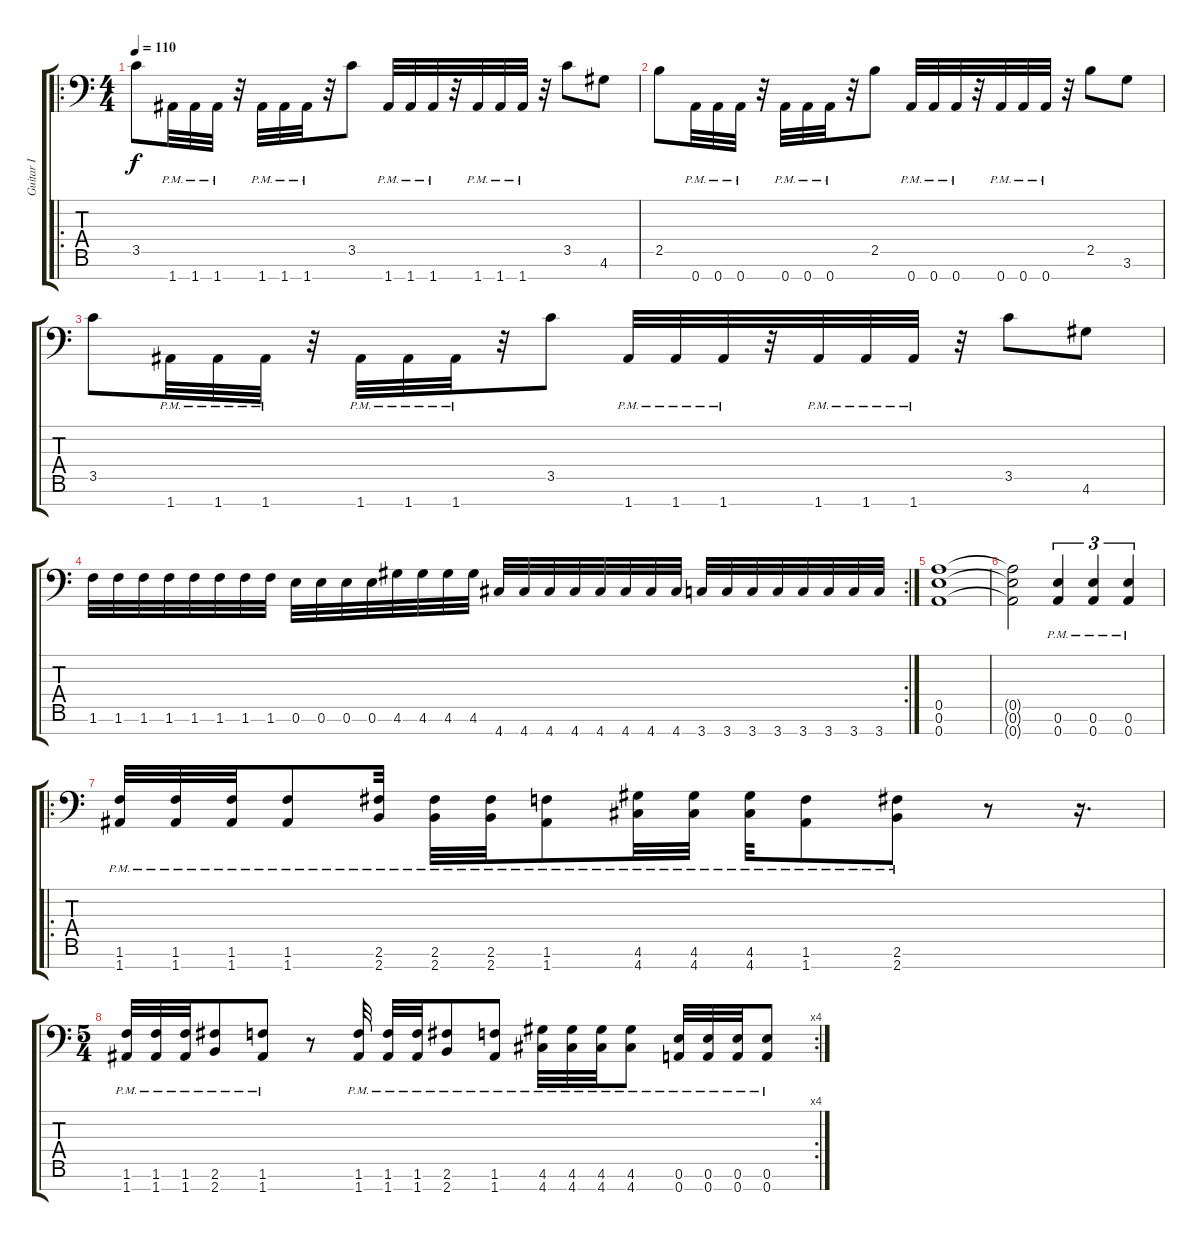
\track ("Guitar I" "Guitar I") {instrument distortionguitar}
\staff {score tabs}
\tuning (E4 B3 G3 D3 A2 E2 A1) {hide}
\ro
\ts (4 4)
\tempo 110
\clef f4
\ks c
3.5.8{dy f} 1.7{pm}.32 1.7{pm}.32 1.7{pm}.32 r.32 1.7{pm}.32 1.7{pm}.32 1.7{pm}.32 r.32 3.5.8 1.7{pm}.32 1.7{pm}.32 1.7{pm}.32 r.32 1.7{pm}.32 1.7{pm}.32 1.7{pm}.32 r.32 3.5.8 4.6.8 |
2.5.8 0.7{pm}.32 0.7{pm}.32 0.7{pm}.32 r.32 0.7{pm}.32 0.7{pm}.32 0.7{pm}.32 r.32 2.5.8 0.7{pm}.32 0.7{pm}.32 0.7{pm}.32 r.32 0.7{pm}.32 0.7{pm}.32 0.7{pm}.32 r.32 2.5.8 3.6.8 |
3.5.8 1.7{pm}.32 1.7{pm}.32 1.7{pm}.32 r.32 1.7{pm}.32 1.7{pm}.32 1.7{pm}.32 r.32 3.5.8 1.7{pm}.32 1.7{pm}.32 1.7{pm}.32 r.32 1.7{pm}.32 1.7{pm}.32 1.7{pm}.32 r.32 3.5.8 4.6.8 |
\rc 2
1.6.32 1.6.32 1.6.32 1.6.32 1.6.32 1.6.32 1.6.32 1.6.32 0.6.32 0.6.32 0.6.32 0.6.32 4.6.32 4.6.32 4.6.32 4.6.32 4.7.32 4.7.32 4.7.32 4.7.32 4.7.32 4.7.32 4.7.32 4.7.32 3.7.32 3.7.32 3.7.32 3.7.32 3.7.32 3.7.32 3.7.32 3.7.32 |
(0.5 0.6 0.7).1 |
(0.5{t} 0.6{t} 0.7{t}).2 (0.6{pm} 0.7{pm}).4{tu (3 2)} (0.6{pm} 0.7{pm}).4{tu (3 2)} (0.6{pm} 0.7{pm}).4{tu (3 2)} |
\ro
(1.6{pm} 1.7{pm}).32 (1.6{pm} 1.7{pm}).32 (1.6{pm} 1.7{pm}).32 (1.6{pm} 1.7{pm}).8 (2.6{pm} 2.7{pm}).32 (2.6{pm} 2.7{pm}).32 (2.6{pm} 2.7{pm}).32 (1.6{pm} 1.7{pm}).8 (4.6{pm} 4.7{pm}).32 (4.6{pm} 4.7{pm}).32 (4.6{pm} 4.7{pm}).32 (1.6{pm} 1.7{pm}).8 (2.6{pm} 2.7{pm}).8 r.8 r.16{d} |
\rc 4
\ts (5 4)
(1.6{pm} 1.7{pm}).32 (1.6{pm} 1.7{pm}).32 (1.6{pm} 1.7{pm}).32 (2.6{pm} 2.7{pm}).8 (1.6{pm} 1.7{pm}).8 r.8 (1.6{pm} 1.7{pm}).32 (1.6{pm} 1.7{pm}).32 (1.6{pm} 1.7{pm}).32 (2.6{pm} 2.7{pm}).8 (1.6{pm} 1.7{pm}).8 (4.6{pm} 4.7{pm}).32 (4.6{pm} 4.7{pm}).32 (4.6{pm} 4.7{pm}).32 (4.6{pm} 4.7{pm}).8 (0.6{pm} 0.7{pm}).32 (0.6{pm} 0.7{pm}).32 (0.6{pm} 0.7{pm}).32 (0.6{pm} 0.7{pm}).8
